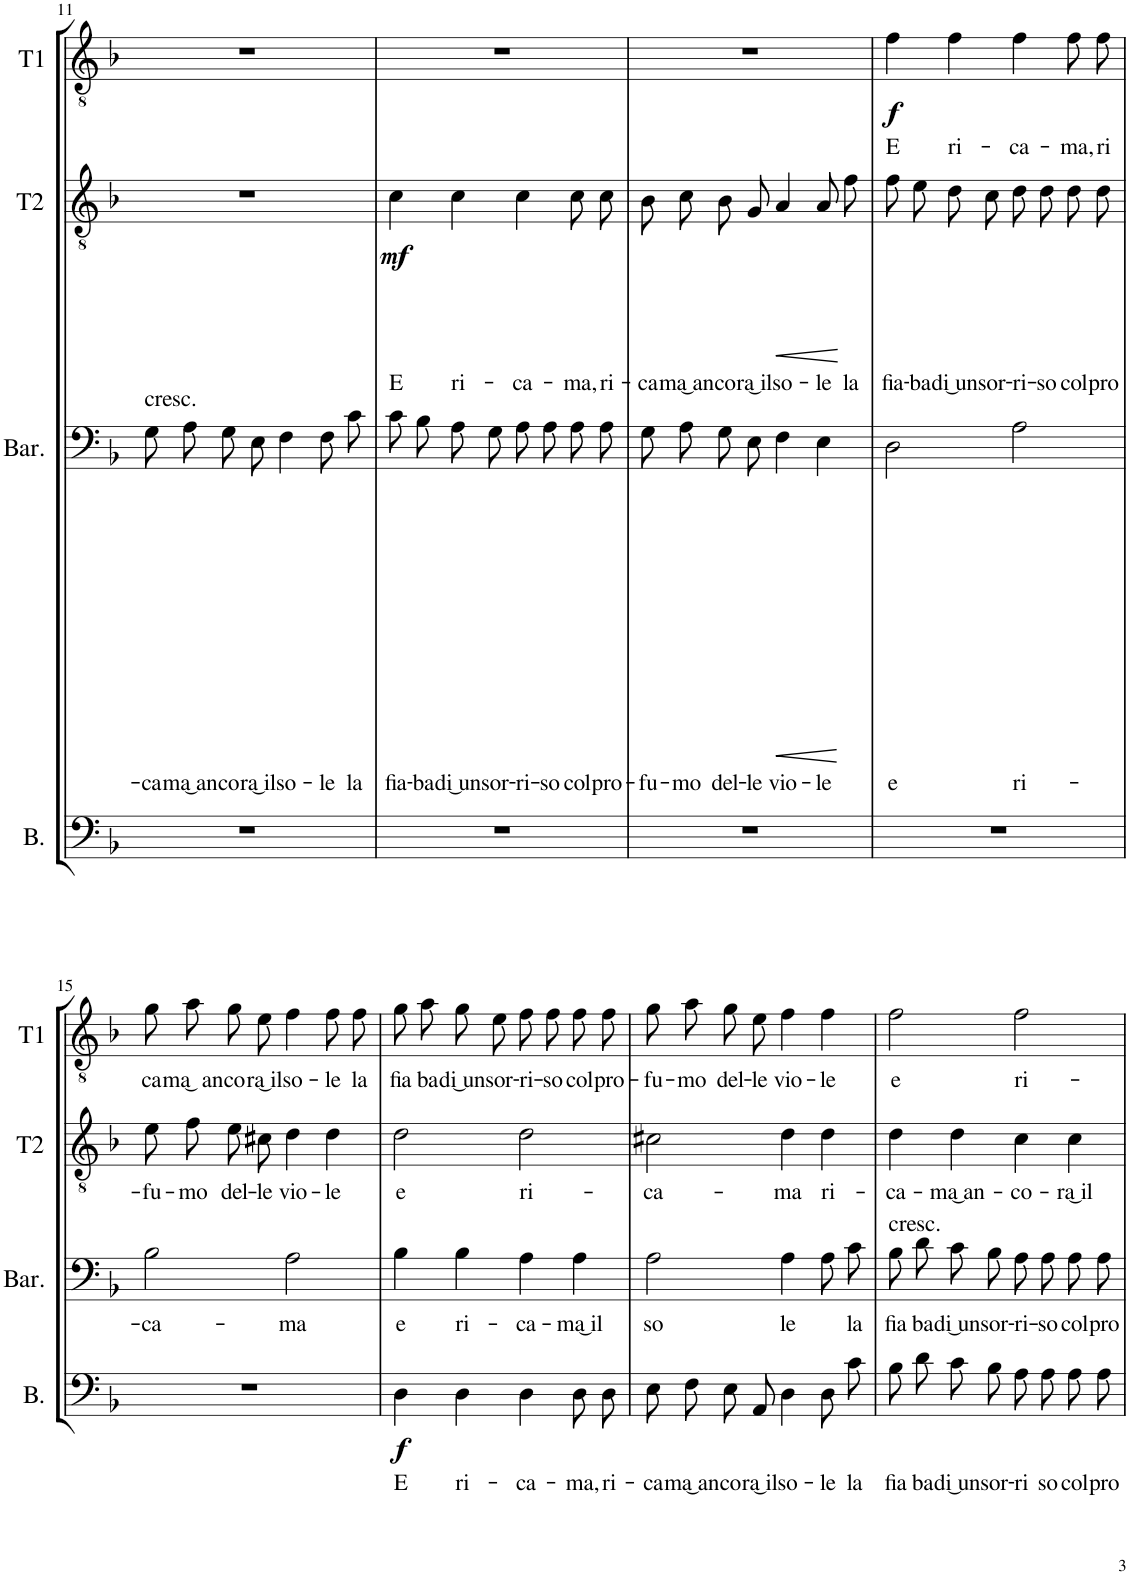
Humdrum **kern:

**kern	**text	**dynam	**kern	**text	**dynam	**kern	**text	**dynam	**kern	**text	**dynam
*part4	*part4	*part4	*part3	*part3	*part3	*part2	*part2	*part2	*part1	*part1	*part1
*staff4	*staff4	*staff4	*staff3	*staff3	*staff3	*staff2	*staff2	*staff2	*staff1	*staff1	*staff1
*I"Basso	*	*	*I"Baritono	*	*	*I"Tenore II	*	*	*I"Tenore I	*	*
*I'B.	*	*	*I'Bar.	*	*	*I'T2	*	*	*I'T1	*	*
!!LO:PB:g=z
*clefF4	*	*	*clefF4	*	*	*clefGv2	*	*	*clefGv2	*	*
*k[b-]	*	*	*k[b-]	*	*	*k[b-]	*	*	*k[b-]	*	*
*M4/4	*	*	*M4/4	*	*	*M4/4	*	*	*M4/4	*	*
*met(c)	*	*	*met(c)	*	*	*met(c)	*	*	*met(c)	*	*
=11	=11	=11	=11	=11	=11	=11	=11	=11	=11	=11	=11
!	!	!	!LO:TX:a:t=cresc.	!	!	!	!	!	!	!	!
!	!	!	!	!LO:LY:b	!	!	!	!	!	!	!
1r	.	.	8G\L	-ca-	.	1r	.	.	1r	.	.
!	!	!	!	!LO:LY:b	!	!	!	!	!	!	!
.	.	.	8A\J	-ma͜ an-	.	.	.	.	.	.	.
!	!	!	!	!LO:LY:b	!	!	!	!	!	!	!
.	.	.	8G\L	-co-	.	.	.	.	.	.	.
!	!	!	!	!LO:LY:b	!	!	!	!	!	!	!
.	.	.	8E\J	-ra͜ il	.	.	.	.	.	.	.
!	!	!	!	!LO:LY:b	!	!	!	!	!	!	!
.	.	.	4F\	so-	.	.	.	.	.	.	.
!	!	!	!	!LO:LY:b	!	!	!	!	!	!	!
.	.	.	8F\L	-le	.	.	.	.	.	.	.
!	!	!	!	!LO:LY:b	!	!	!	!	!	!	!
.	.	.	8c\J	la	.	.	.	.	.	.	.
=12	=12	=12	=12	=12	=12	=12	=12	=12	=12	=12	=12
!	!	!	!	!LO:LY:b	!	!	!LO:LY:b	!LO:DY:b	!	!	!
1r	.	.	8c\L	fia-	.	4c\	E	mf	1r	.	.
!	!	!	!	!LO:LY:b	!	!	!	!	!	!	!
.	.	.	8B-\J	-ba	.	.	.	.	.	.	.
!	!	!	!	!LO:LY:b	!	!	!LO:LY:b	!	!	!	!
.	.	.	8A\L	di͜ un	.	4c\	ri-	.	.	.	.
!	!	!	!	!LO:LY:b	!	!	!	!	!	!	!
.	.	.	8G\J	sor-	.	.	.	.	.	.	.
!	!	!	!	!LO:LY:b	!	!	!LO:LY:b	!	!	!	!
.	.	.	8A\L	-ri-	.	4c\	-ca-	.	.	.	.
!	!	!	!	!LO:LY:b	!	!	!	!	!	!	!
.	.	.	8A\J	-so	.	.	.	.	.	.	.
!	!	!	!	!LO:LY:b	!	!	!LO:LY:b	!	!	!	!
.	.	.	8A\L	col	.	8c\L	-ma,	.	.	.	.
!	!	!	!	!LO:LY:b	!	!	!LO:LY:b	!	!	!	!
.	.	.	8A\J	pro-	.	8c\J	ri-	.	.	.	.
=13	=13	=13	=13	=13	=13	=13	=13	=13	=13	=13	=13
!	!	!	!	!LO:LY:b	!	!	!LO:LY:b	!	!	!	!
1r	.	.	8G\L	-fu-	.	8B-\L	-ca-	.	1r	.	.
!	!	!	!	!LO:LY:b	!	!	!LO:LY:b	!	!	!	!
.	.	.	8A\J	-mo	.	8c\J	-ma͜ an-	.	.	.	.
!	!	!	!	!LO:LY:b	!	!	!LO:LY:b	!	!	!	!
.	.	.	8G\L	del-	.	8B-/L	-co-	.	.	.	.
!	!	!	!	!LO:LY:b	!	!	!LO:LY:b	!	!	!	!
.	.	.	8E\J	-le	.	8G/J	-ra͜ il	.	.	.	.
!	!	!	!	!LO:LY:b	!LO:HP:b	!	!LO:LY:b	!LO:HP:b	!	!	!
.	.	.	4F\	vio-	<	4A/	so-	<	.	.	.
!	!	!	!	!LO:LY:b	!	!	!LO:LY:b	!	!	!	!
.	.	.	4E\	-le	[	8A\L	-le	[	.	.	.
!	!	!	!	!	!	!	!LO:LY:b	!	!	!	!
.	.	.	.	.	.	8f\J	la	.	.	.	.
=14	=14	=14	=14	=14	=14	=14	=14	=14	=14	=14	=14
!	!	!	!	!LO:LY:b	!	!	!LO:LY:b	!	!	!LO:LY:b	!LO:DY:b
1r	.	.	2D\	e	.	8f\L	fia-	.	4f\	E	f
!	!	!	!	!	!	!	!LO:LY:b	!	!	!	!
.	.	.	.	.	.	8e\J	-ba	.	.	.	.
!	!	!	!	!	!	!	!LO:LY:b	!	!	!LO:LY:b	!
.	.	.	.	.	.	8d\L	di͜ un	.	4f\	ri-	.
!	!	!	!	!	!	!	!LO:LY:b	!	!	!	!
.	.	.	.	.	.	8c\J	sor-	.	.	.	.
!	!	!	!	!LO:LY:b	!	!	!LO:LY:b	!	!	!LO:LY:b	!
.	.	.	2A\	ri-	.	8d\L	-ri-	.	4f\	-ca-	.
!	!	!	!	!	!	!	!LO:LY:b	!	!	!	!
.	.	.	.	.	.	8d\J	-so	.	.	.	.
!	!	!	!	!	!	!	!LO:LY:b	!	!	!LO:LY:b	!
.	.	.	.	.	.	8d\L	col	.	8f\L	-ma,	.
!	!	!	!	!	!	!	!LO:LY:b	!	!	!LO:LY:b	!
.	.	.	.	.	.	8d\J	pro-	.	8f\J	ri	.
!!LO:LB:g=z
=15	=15	=15	=15	=15	=15	=15	=15	=15	=15	=15	=15
!	!	!	!	!LO:LY:b	!	!	!LO:LY:b	!	!	!LO:LY:b	!
1r	.	.	2B-\	-ca-	.	8e\L	-fu-	.	8g\L	ca-	.
!	!	!	!	!	!	!	!LO:LY:b	!	!	!LO:LY:b	!
.	.	.	.	.	.	8f\J	-mo	.	8a\J	-ma͜ an-	.
!	!	!	!	!	!	!	!LO:LY:b	!	!	!LO:LY:b	!
.	.	.	.	.	.	8e\L	del-	.	8g\L	-co-	.
!	!	!	!	!	!	!	!LO:LY:b	!	!	!LO:LY:b	!
.	.	.	.	.	.	8c#X\J	-le	.	8e\J	-ra͜ il	.
!	!	!	!	!LO:LY:b	!	!	!LO:LY:b	!	!	!LO:LY:b	!
.	.	.	2A\	-ma	.	4d\	vio-	.	4f\	so-	.
!	!	!	!	!	!	!	!LO:LY:b	!	!	!LO:LY:b	!
.	.	.	.	.	.	4d\	-le	.	8f\L	-le	.
!	!	!	!	!	!	!	!	!	!	!LO:LY:b	!
.	.	.	.	.	.	.	.	.	8f\J	la	.
=16	=16	=16	=16	=16	=16	=16	=16	=16	=16	=16	=16
!	!LO:LY:b	!LO:DY:b	!	!LO:LY:b	!	!	!LO:LY:b	!	!	!LO:LY:b	!
4D\	E	f	4B-\	e	.	2d\	e	.	8g\L	fia-	.
!	!	!	!	!	!	!	!	!	!	!LO:LY:b	!
.	.	.	.	.	.	.	.	.	8a\J	-ba	.
!	!LO:LY:b	!	!	!LO:LY:b	!	!	!	!	!	!LO:LY:b	!
4D\	ri-	.	4B-\	ri-	.	.	.	.	8g\L	di͜ un	.
!	!	!	!	!	!	!	!	!	!	!LO:LY:b	!
.	.	.	.	.	.	.	.	.	8e\J	sor-	.
!	!LO:LY:b	!	!	!LO:LY:b	!	!	!LO:LY:b	!	!	!LO:LY:b	!
4D\	-ca-	.	4A\	-ca-	.	2d\	ri-	.	8f\L	-ri-	.
!	!	!	!	!	!	!	!	!	!	!LO:LY:b	!
.	.	.	.	.	.	.	.	.	8f\J	-so	.
!	!LO:LY:b	!	!	!LO:LY:b	!	!	!	!	!	!LO:LY:b	!
8D\L	-ma,	.	4A\	-ma͜ il	.	.	.	.	8f\L	col	.
!	!LO:LY:b	!	!	!	!	!	!	!	!	!LO:LY:b	!
8D\J	ri-	.	.	.	.	.	.	.	8f\J	pro-	.
=17	=17	=17	=17	=17	=17	=17	=17	=17	=17	=17	=17
!	!LO:LY:b	!	!	!LO:LY:b	!	!	!LO:LY:b	!	!	!LO:LY:b	!
8E\L	-ca-	.	2A\	so	.	2c#X\	-ca-	.	8g\L	-fu-	.
!	!LO:LY:b	!	!	!	!	!	!	!	!	!LO:LY:b	!
8F\J	-ma͜ an-	.	.	.	.	.	.	.	8a\J	-mo	.
!	!LO:LY:b	!	!	!	!	!	!	!	!	!LO:LY:b	!
8E/L	-co-	.	.	.	.	.	.	.	8g\L	del-	.
!	!LO:LY:b	!	!	!	!	!	!	!	!	!LO:LY:b	!
8AA/J	-ra͜ il	.	.	.	.	.	.	.	8e\J	-le	.
!	!LO:LY:b	!	!	!LO:LY:b	!	!	!LO:LY:b	!	!	!LO:LY:b	!
4D\	so-	.	4A\	le	.	4d\	-ma	.	4f\	vio-	.
!	!LO:LY:b	!	!	!	!	!	!LO:LY:b	!	!	!LO:LY:b	!
8D\L	-le	.	8A\L	.	.	4d\	ri-	.	4f\	-le	.
!	!LO:LY:b	!	!	!LO:LY:b	!	!	!	!	!	!	!
8c\J	la	.	8c\J	la	.	.	.	.	.	.	.
=18	=18	=18	=18	=18	=18	=18	=18	=18	=18	=18	=18
!	!	!	!LO:TX:a:t=cresc.	!	!	!	!	!	!	!	!
!	!LO:LY:b	!	!	!LO:LY:b	!	!	!LO:LY:b	!	!	!LO:LY:b	!
8B-\L	fia-	.	8B-\L	fia-	.	4d\	-ca-	.	2f\	e	.
!	!LO:LY:b	!	!	!LO:LY:b	!	!	!	!	!	!	!
8d\J	-ba	.	8d\J	-ba	.	.	.	.	.	.	.
!	!LO:LY:b	!	!	!LO:LY:b	!	!	!LO:LY:b	!	!	!	!
8c\L	di͜ un	.	8c\L	di͜ un	.	4d\	-ma͜ an-	.	.	.	.
!	!LO:LY:b	!	!	!LO:LY:b	!	!	!	!	!	!	!
8B-\J	sor-	.	8B-\J	sor-	.	.	.	.	.	.	.
!	!LO:LY:b	!	!	!LO:LY:b	!	!	!LO:LY:b	!	!	!LO:LY:b	!
8A\L	-ri	.	8A\L	-ri-	.	4c\	-co-	.	2f\	ri-	.
!	!LO:LY:b	!	!	!LO:LY:b	!	!	!	!	!	!	!
8A\J	so	.	8A\J	-so	.	.	.	.	.	.	.
!	!LO:LY:b	!	!	!LO:LY:b	!	!	!LO:LY:b	!	!	!	!
8A\L	col	.	8A\L	col	.	4c\	-ra͜ il	.	.	.	.
!	!LO:LY:b	!	!	!LO:LY:b	!	!	!	!	!	!	!
8A\J	pro-	.	8A\J	pro-	.	.	.	.	.	.	.
=	=	=	=	=	=	=	=	=	=	=	=
*-	*-	*-	*-	*-	*-	*-	*-	*-	*-	*-	*-
